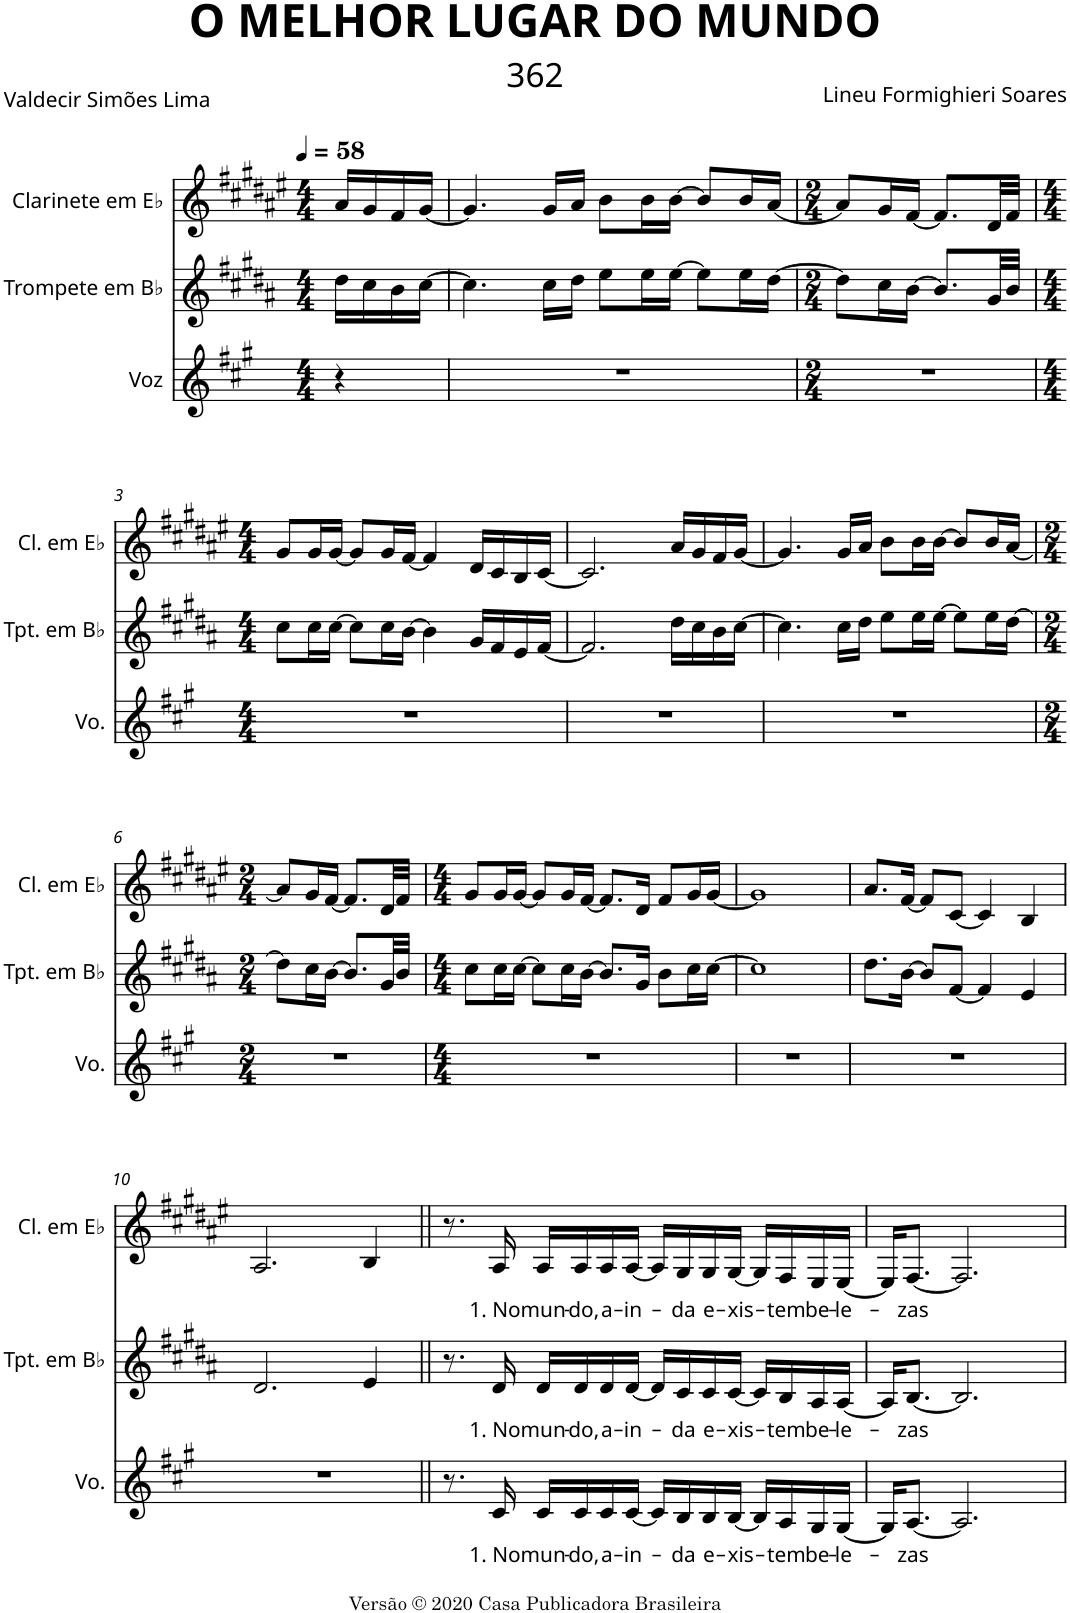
**kern	**text	**kern	**text	**kern	**text
*part3	*part3	*part2	*part2	*part1	*part1
*staff3	*staff3	*staff2	*staff2	*staff1	*staff1
*I"Voz	*	*I"Trompete em Bb	*	*I"Clarinete em Eb	*
*I'Vo.	*	*I'Tpt. em Bb	*	*I'Cl. em Eb	*
*clefG2	*	*clefG2	*	*clefG2	*
*	*	*Trd1c2	*	*Trd-2c-3	*
*k[f#c#g#]	*	*k[f#c#g#d#a#]	*	*k[f#c#g#d#a#e#]	*
*M4/4	*	*M4/4	*	*M4/4	*
*MM58	*	*MM58	*	*MM58	*
=	=	=	=	=	=
4r	.	16dd#\LL	.	16a#/LL	.
.	.	16cc#\	.	16g#/	.
.	.	16b\	.	16f#/	.
.	.	[16cc#\JJ	.	[16g#/JJ	.
=1	=1	=1	=1	=1	=1
1r	.	4.cc#\]	.	4.g#/]	.
.	.	16cc#\LL	.	16g#/LL	.
.	.	16dd#\JJ	.	16a#/JJ	.
.	.	8ee\L	.	8b\L	.
.	.	16ee\L	.	16b\L	.
.	.	[16ee\JJ	.	[16b\JJ	.
.	.	8ee\L]	.	8b/L]	.
.	.	16ee\L	.	16b/L	.
.	.	[16dd#\JJ	.	[16a#/JJ	.
=2	=2	=2	=2	=2	=2
*M2/4	*	*M2/4	*	*M2/4	*
2r	.	8dd#\L]	.	8a#/L]	.
.	.	16cc#\L	.	16g#/L	.
.	.	[16b\JJ	.	[16f#/JJ	.
.	.	8.b/L]	.	8.f#/L]	.
.	.	32g#/LL	.	32d#/LL	.
.	.	32b/JJJ	.	32f#/JJJ	.
!!LO:LB:g=z
=3	=3	=3	=3	=3	=3
*M4/4	*	*M4/4	*	*M4/4	*
1r	.	8cc#\L	.	8g#/L	.
.	.	16cc#\L	.	16g#/L	.
.	.	[16cc#\JJ	.	[16g#/JJ	.
.	.	8cc#\L]	.	8g#/L]	.
.	.	16cc#\L	.	16g#/L	.
.	.	[16b\JJ	.	[16f#/JJ	.
.	.	4b\]	.	4f#/]	.
.	.	16g#/LL	.	16d#/LL	.
.	.	16f#/	.	16c#/	.
.	.	16e/	.	16B/	.
.	.	[16f#/JJ	.	[16c#/JJ	.
=4	=4	=4	=4	=4	=4
1r	.	2.f#/]	.	2.c#/]	.
.	.	16dd#\LL	.	16a#/LL	.
.	.	16cc#\	.	16g#/	.
.	.	16b\	.	16f#/	.
.	.	[16cc#\JJ	.	[16g#/JJ	.
=5	=5	=5	=5	=5	=5
1r	.	4.cc#\]	.	4.g#/]	.
.	.	16cc#\LL	.	16g#/LL	.
.	.	16dd#\JJ	.	16a#/JJ	.
.	.	8ee\L	.	8b\L	.
.	.	16ee\L	.	16b\L	.
.	.	[16ee\JJ	.	[16b\JJ	.
.	.	8ee\L]	.	8b/L]	.
.	.	16ee\L	.	16b/L	.
.	.	[16dd#\JJ	.	[16a#/JJ	.
!!LO:LB:g=z
=6	=6	=6	=6	=6	=6
*M2/4	*	*M2/4	*	*M2/4	*
2r	.	8dd#\L]	.	8a#/L]	.
.	.	16cc#\L	.	16g#/L	.
.	.	[16b\JJ	.	[16f#/JJ	.
.	.	8.b/L]	.	8.f#/L]	.
.	.	32g#/LL	.	32d#/LL	.
.	.	32b/JJJ	.	32f#/JJJ	.
=7	=7	=7	=7	=7	=7
*M4/4	*	*M4/4	*	*M4/4	*
1r	.	8cc#\L	.	8g#/L	.
.	.	16cc#\L	.	16g#/L	.
.	.	[16cc#\JJ	.	[16g#/JJ	.
.	.	8cc#\L]	.	8g#/L]	.
.	.	16cc#\L	.	16g#/L	.
.	.	[16b\JJ	.	[16f#/JJ	.
.	.	8.b/L]	.	8.f#/L]	.
.	.	16g#/Jk	.	16d#/Jk	.
.	.	8b\L	.	8f#/L	.
.	.	16cc#\L	.	16g#/L	.
.	.	[16cc#\JJ	.	[16g#/JJ	.
=8	=8	=8	=8	=8	=8
1r	.	1cc#]	.	1g#]	.
=9	=9	=9	=9	=9	=9
1r	.	8.dd#\L	.	8.a#/L	.
.	.	[16b\Jk	.	[16f#/Jk	.
.	.	8b/L]	.	8f#/L]	.
.	.	[8f#/J	.	[8c#/J	.
.	.	4f#/]	.	4c#/]	.
.	.	4e/	.	4B/	.
!!LO:LB:g=z
=10	=10	=10	=10	=10	=10
1r	.	2.d#/	.	2.A#/	.
.	.	4e/	.	4B/	.
=11||	=11||	=11||	=11||	=11||	=11||
8.r	.	8.r	.	8.r	.
!	!LO:LY:b	!	!LO:LY:b	!	!LO:LY:b
16c#/	1. No	16d#/	1. No	16A#/	1. No
!	!LO:LY:b	!	!LO:LY:b	!	!LO:LY:b
16c#/LL	mun-	16d#/LL	mun-	16A#/LL	mun-
!	!LO:LY:b	!	!LO:LY:b	!	!LO:LY:b
16c#/	-do,	16d#/	-do,	16A#/	-do,
!	!LO:LY:b	!	!LO:LY:b	!	!LO:LY:b
16c#/	a-	16d#/	a-	16A#/	a-
!	!LO:LY:b	!	!LO:LY:b	!	!LO:LY:b
[16c#/JJ	-in-	[16d#/JJ	-in-	[16A#/JJ	-in-
16c#/LL]	.	16d#/LL]	.	16A#/LL]	.
!	!LO:LY:b	!	!LO:LY:b	!	!LO:LY:b
16B/	-da	16c#/	-da	16G#/	-da
!	!LO:LY:b	!	!LO:LY:b	!	!LO:LY:b
16B/	e-	16c#/	e-	16G#/	e-
!	!LO:LY:b	!	!LO:LY:b	!	!LO:LY:b
[16B/JJ	-xis-	[16c#/JJ	-xis-	[16G#/JJ	-xis-
16B/LL]	.	16c#/LL]	.	16G#/LL]	.
!	!LO:LY:b	!	!LO:LY:b	!	!LO:LY:b
16A/	-tem	16B/	-tem	16F#/	-tem
!	!LO:LY:b	!	!LO:LY:b	!	!LO:LY:b
16G#/	be-	16A#/	be-	16E#/	be-
!	!LO:LY:b	!	!LO:LY:b	!	!LO:LY:b
[16G#/JJ	-le-	[16A#/JJ	-le-	[16E#/JJ	-le-
=12	=12	=12	=12	=12	=12
16G#/KL]	.	16A#/KL]	.	16E#/KL]	.
!	!LO:LY:b	!	!LO:LY:b	!	!LO:LY:b
[8.A/J	-zas	[8.B/J	-zas	[8.F#/J	-zas
2.A/]	.	2.B/]	.	2.F#/]	.
=	=	=	=	=	=
*-	*-	*-	*-	*-	*-
